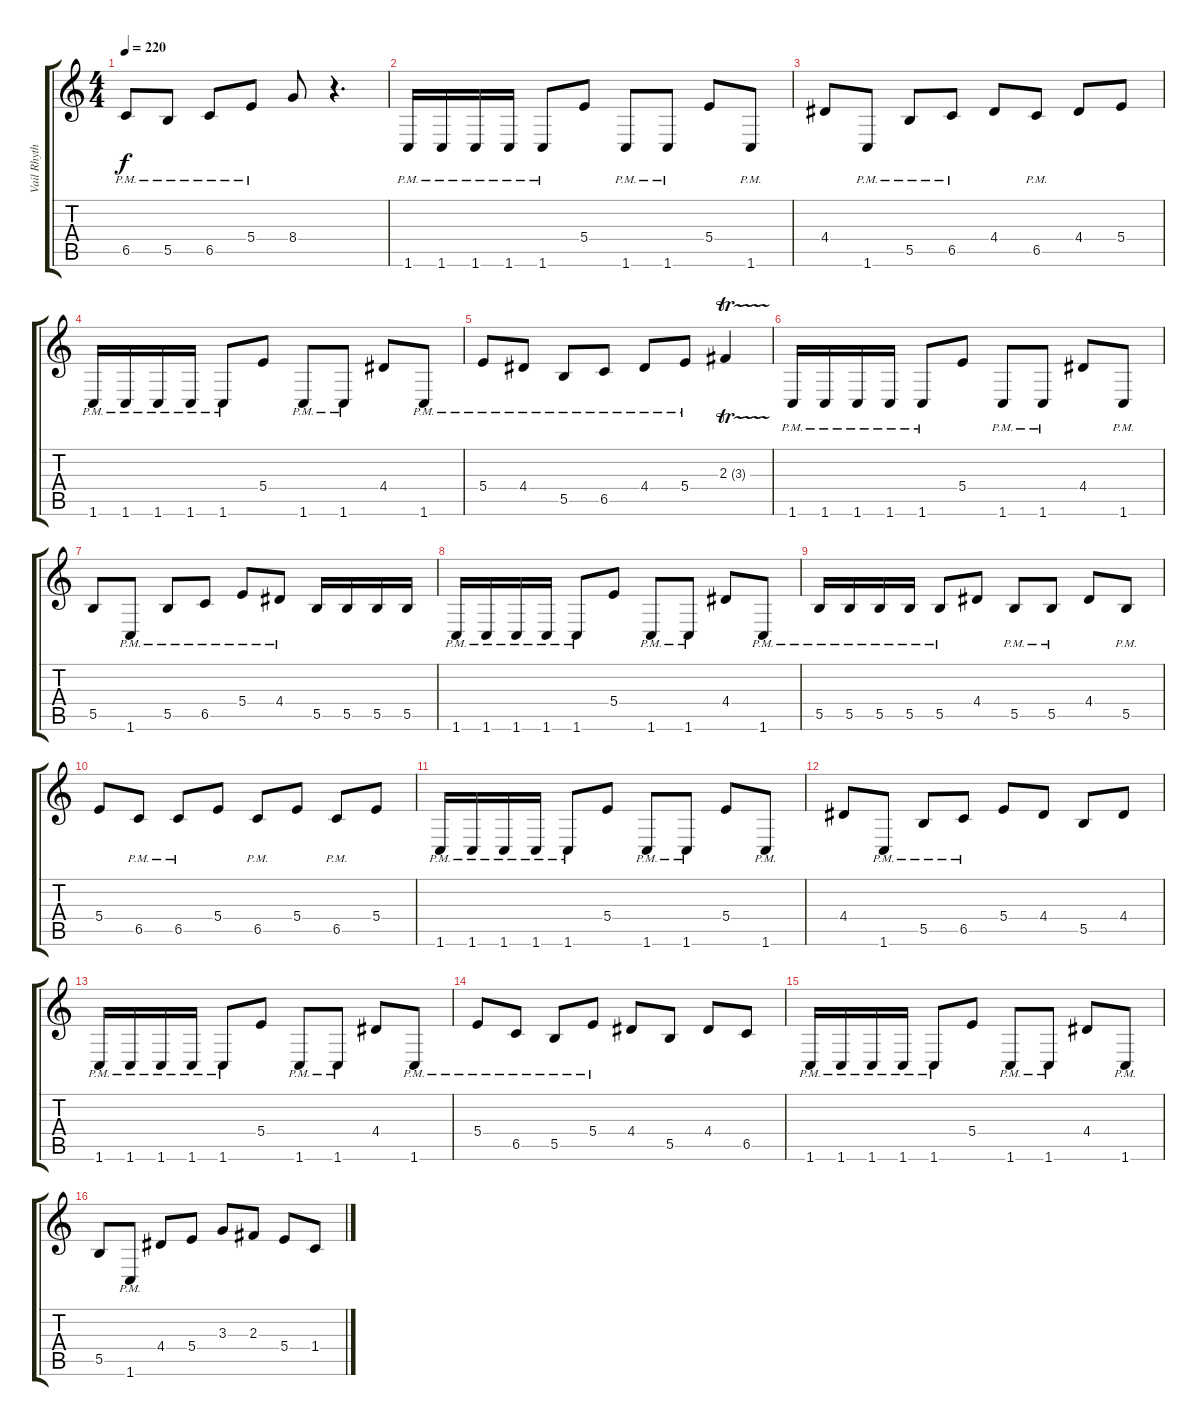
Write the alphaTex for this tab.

\track ("Vail Rhythm" "Vail Rhyth") {instrument overdrivenguitar}
\staff {score tabs}
\tuning (Db4 Ab3 E3 B2 Gb2 B1) {hide}
\ts (4 4)
\tempo 220
\clef g2
\ks c
6.5{pm}.8{dy f} 5.5{pm}.8 6.5{pm}.8 5.4{pm}.8 8.4.8 r.4{d} |
1.6{pm}.16 1.6{pm}.16 1.6{pm}.16 1.6{pm}.16 1.6{pm}.8 5.4.8 1.6{pm}.8 1.6{pm}.8 5.4.8 1.6{pm}.8 |
4.4.8 1.6{pm}.8 5.5{pm}.8 6.5{pm}.8 4.4.8 6.5{pm}.8 4.4.8 5.4.8 |
1.6{pm}.16 1.6{pm}.16 1.6{pm}.16 1.6{pm}.16 1.6{pm}.8 5.4.8 1.6{pm}.8 1.6{pm}.8 4.4.8 1.6{pm}.8 |
5.4{pm}.8 4.4{pm}.8 5.5{pm}.8 6.5{pm}.8 4.4{pm}.8 5.4{pm}.8 2.3{tr (3 16)}.4 |
1.6{pm}.16 1.6{pm}.16 1.6{pm}.16 1.6{pm}.16 1.6{pm}.8 5.4.8 1.6{pm}.8 1.6{pm}.8 4.4.8 1.6{pm}.8 |
5.5.8 1.6{pm}.8 5.5{pm}.8 6.5{pm}.8 5.4{pm}.8 4.4{pm}.8 5.5.16 5.5.16 5.5.16 5.5.16 |
1.6{pm}.16 1.6{pm}.16 1.6{pm}.16 1.6{pm}.16 1.6{pm}.8 5.4.8 1.6{pm}.8 1.6{pm}.8 4.4.8 1.6{pm}.8 |
5.5{pm}.16 5.5{pm}.16 5.5{pm}.16 5.5{pm}.16 5.5{pm}.8 4.4.8 5.5{pm}.8 5.5{pm}.8 4.4.8 5.5{pm}.8 |
5.4.8 6.5{pm}.8 6.5{pm}.8 5.4.8 6.5{pm}.8 5.4.8 6.5{pm}.8 5.4.8 |
1.6{pm}.16 1.6{pm}.16 1.6{pm}.16 1.6{pm}.16 1.6{pm}.8 5.4.8 1.6{pm}.8 1.6{pm}.8 5.4.8 1.6{pm}.8 |
4.4.8 1.6{pm}.8 5.5{pm}.8 6.5{pm}.8 5.4.8 4.4.8 5.5.8 4.4.8 |
1.6{pm}.16 1.6{pm}.16 1.6{pm}.16 1.6{pm}.16 1.6{pm}.8 5.4.8 1.6{pm}.8 1.6{pm}.8 4.4.8 1.6{pm}.8 |
5.4{pm}.8 6.5{pm}.8 5.5{pm}.8 5.4{pm}.8 4.4.8 5.5.8 4.4.8 6.5.8 |
1.6{pm}.16 1.6{pm}.16 1.6{pm}.16 1.6{pm}.16 1.6{pm}.8 5.4.8 1.6{pm}.8 1.6{pm}.8 4.4.8 1.6{pm}.8 |
5.5.8 1.6{pm}.8 4.4.8 5.4.8 3.3.8 2.3.8 5.4.8 1.4.8
